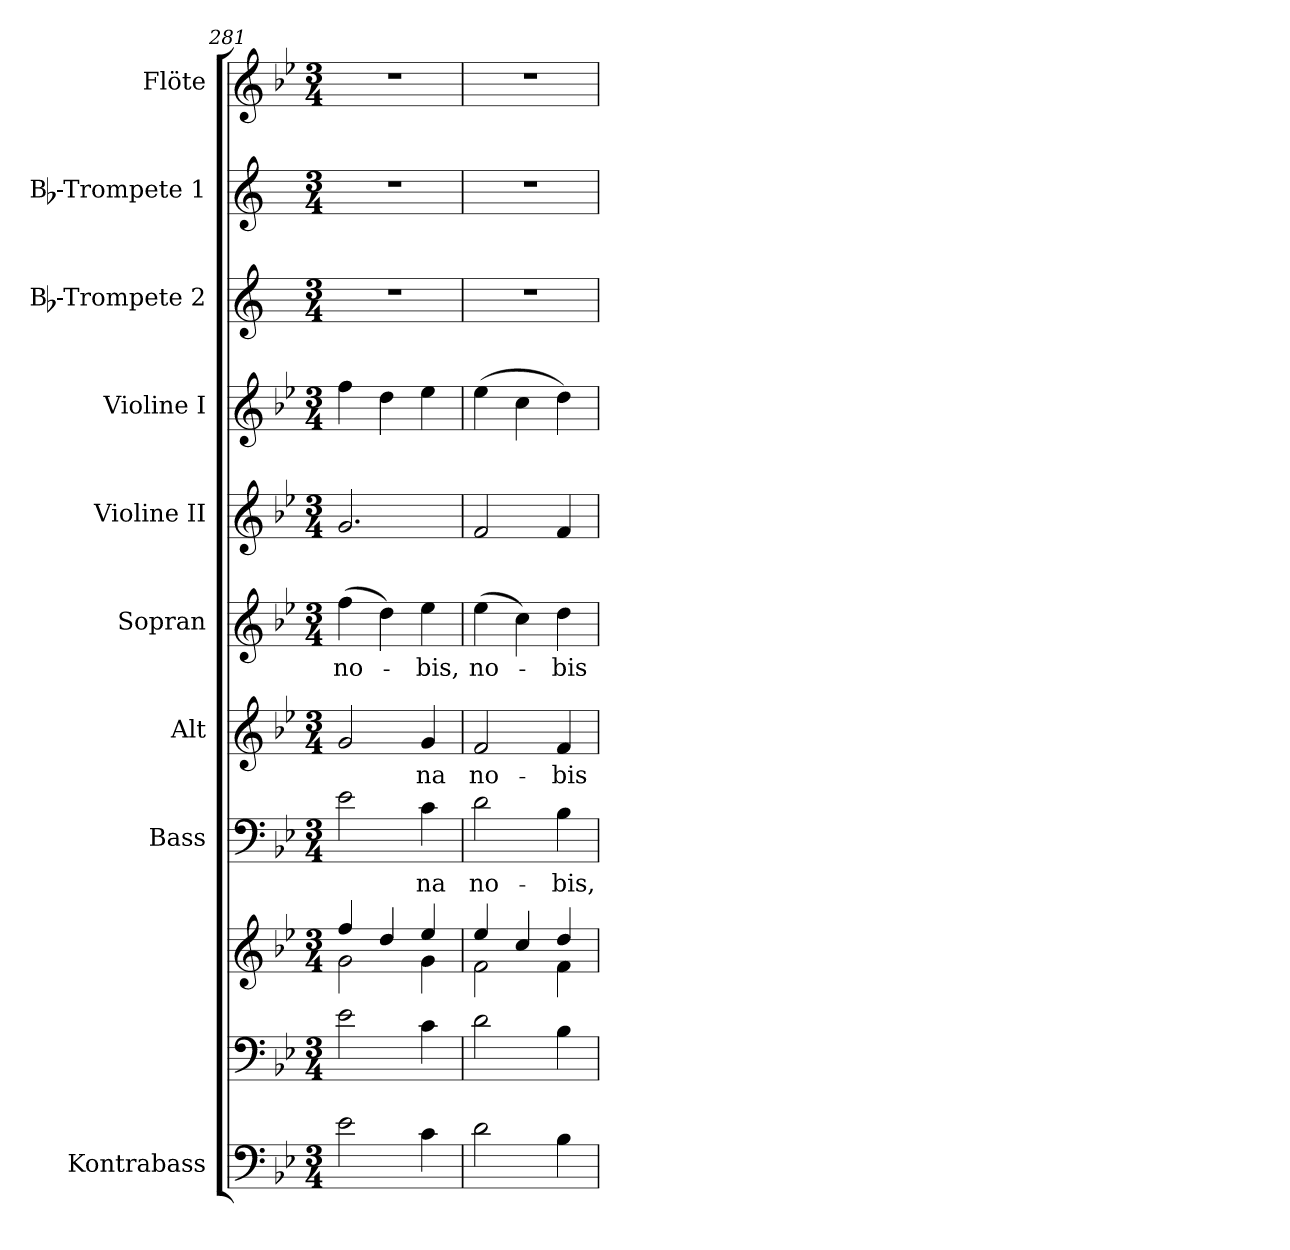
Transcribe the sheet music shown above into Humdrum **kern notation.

**kern	**kern	**kern	**kern	**text	**kern	**text	**kern	**text	**kern	**kern	**kern	**kern	**kern
*part10	*part9	*part9	*part8	*part8	*part7	*part7	*part6	*part6	*part5	*part4	*part3	*part2	*part1
*staff11	*staff10	*staff9	*staff8	*staff8	*staff7	*staff7	*staff6	*staff6	*staff5	*staff4	*staff3	*staff2	*staff1
*I"Kontrabass	*	*	*I"Bass	*	*I"Alt	*	*I"Sopran	*	*I"Violine II	*I"Violine I	*I"Bb-Trompete 2	*I"Bb-Trompete 1	*I"Flöte
*I'Kb.	*	*	*I'B.	*	*I'A.	*	*I'S.	*	*I'Vl. II	*I'Vl. I	*I'Bb Trp. 2	*I'Bb Trp. 1	*I'Fl.
!!LO:PB:g=z
*clefF4	*clefF4	*clefG2	*clefF4	*	*clefG2	*	*clefG2	*	*clefG2	*clefG2	*clefG2	*clefG2	*clefG2
*ITrd7c12	*	*	*	*	*	*	*	*	*	*	*ITrd1c2	*ITrd1c2	*
*k[b-e-]	*k[b-e-]	*k[b-e-]	*k[b-e-]	*	*k[b-e-]	*	*k[b-e-]	*	*k[b-e-]	*k[b-e-]	*k[b-e-]	*k[b-e-]	*k[b-e-]
*B-:	*B-:	*B-:	*B-:	*	*B-:	*	*B-:	*	*B-:	*B-:	*B-:	*B-:	*B-:
*M3/4	*M3/4	*M3/4	*M3/4	*	*M3/4	*	*M3/4	*	*M3/4	*M3/4	*M3/4	*M3/4	*M3/4
=281	=281	=281	=281	=281	=281	=281	=281	=281	=281	=281	=281	=281	=281
*	*	*^	*	*	*	*	*	*	*	*	*	*	*
!	!	!	!	!	!	!	!	!	!LO:LY:b	!	!	!	!	!
2E-\	2e-\	4ff/	2g\	2e-\	.	2g/	.	(>4ff\	no-	2.g/	4ff\	2.r	2.r	2.r
.	.	4dd/	.	.	.	.	.	4dd\)	.	.	4dd\	.	.	.
!	!	!	!	!	!LO:LY:b	!	!LO:LY:b	!	!LO:LY:b	!	!	!	!	!
4C\	4c\	4ee-/	4g\	4c\	-na	4g/	-na	4ee-\	-bis,	.	4ee-\	.	.	.
=282	=282	=282	=282	=282	=282	=282	=282	=282	=282	=282	=282	=282	=282	=282
!	!	!	!	!	!LO:LY:b	!	!LO:LY:b	!	!LO:LY:b	!	!	!	!	!
2D\	2d\	4ee-/	2f\	2d\	no-	2f/	no-	(>4ee-\	no-	2f/	(>4ee-\	2.r	2.r	2.r
.	.	4cc/	.	.	.	.	.	4cc\)	.	.	4cc\	.	.	.
!	!	!	!	!	!LO:LY:b	!	!LO:LY:b	!	!LO:LY:b	!	!	!	!	!
4BB-\	4B-\	4dd/	4f\	4B-\	-bis,	4f/	-bis	4dd\	-bis	4f/	4dd\)	.	.	.
*	*	*v	*v	*	*	*	*	*	*	*	*	*	*	*
=	=	=	=	=	=	=	=	=	=	=	=	=	=
*-	*-	*-	*-	*-	*-	*-	*-	*-	*-	*-	*-	*-	*-
